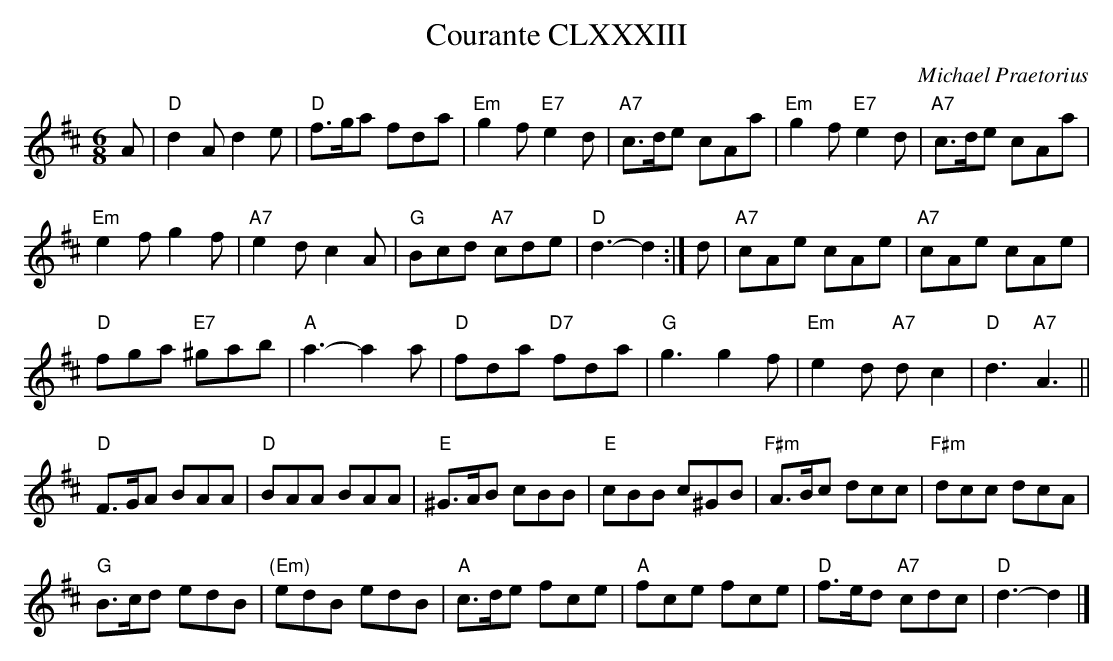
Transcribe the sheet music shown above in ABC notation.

X:1
T:Courante CLXXXIII
C:Michael Praetorius
M:6/8
L:1/8
K:D
A | "D"d2A d2e | "D"f>ga fda | "Em"g2f"E7"e2d | "A7"c>de cAa |\
"Em"g2f "E7"e2d | "A7"c>de cAa |
 "Em"e2f g2f | "A7"e2d c2A |\
"G"Bcd "A7"cde | "D"d3- d2 :|\
d | "A7"cAe cAe | "A7"cAe cAe |
 "D"fga "E7"^gab | "A"a3- a2a |\
"D"fda "D7"fda | "G"g3g2f | "Em"e2d "A7"dc2 | "D"d3"A7"A3||
"D"F>GA BAA | "D"BAA BAA | "E"^G>AB cBB | "E"cBB c^GB |\
"F#m"A>Bc dcc | "F#m"dcc dcA |
"G"B>cd edB | "(Em)"edB edB |\
"A"c>de fce | "A"fce fce | "D"f>ed "A7"cdc | "D"d3- d2 |]
